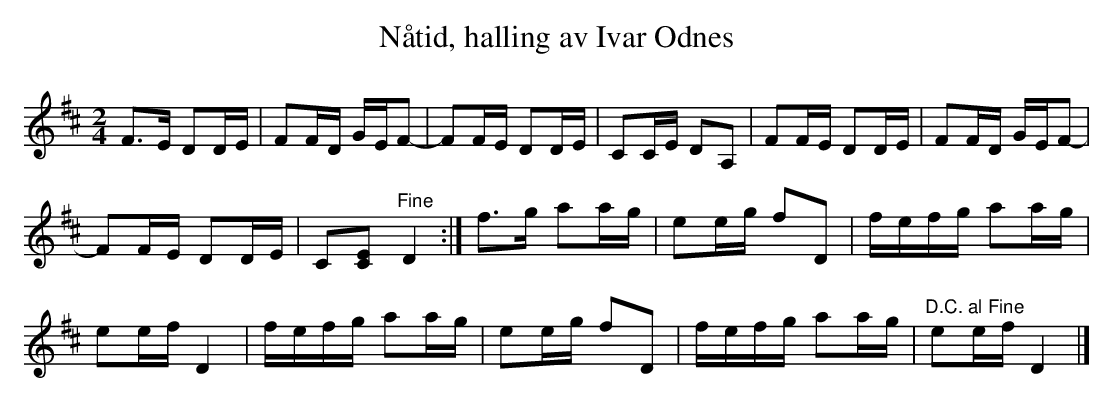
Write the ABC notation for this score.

X:1
T:Nåtid, halling av Ivar Odnes
M:2/4
L:1/16
K:D
F2>E2 D2DE | F2FD GEF2- | F2FE D2DE | C2CE D2A,2 | F2FE D2DE | F2FD GEF2- |
F2FE D2DE | C2[C2E2] "^Fine" D4  :| f2>g2 a2ag | e2eg f2D2 | fefg a2ag |
e2ef D4 | fefg a2ag | e2eg f2D2 | fefg a2ag |  "^D.C. al Fine"  e2ef D4 |]
